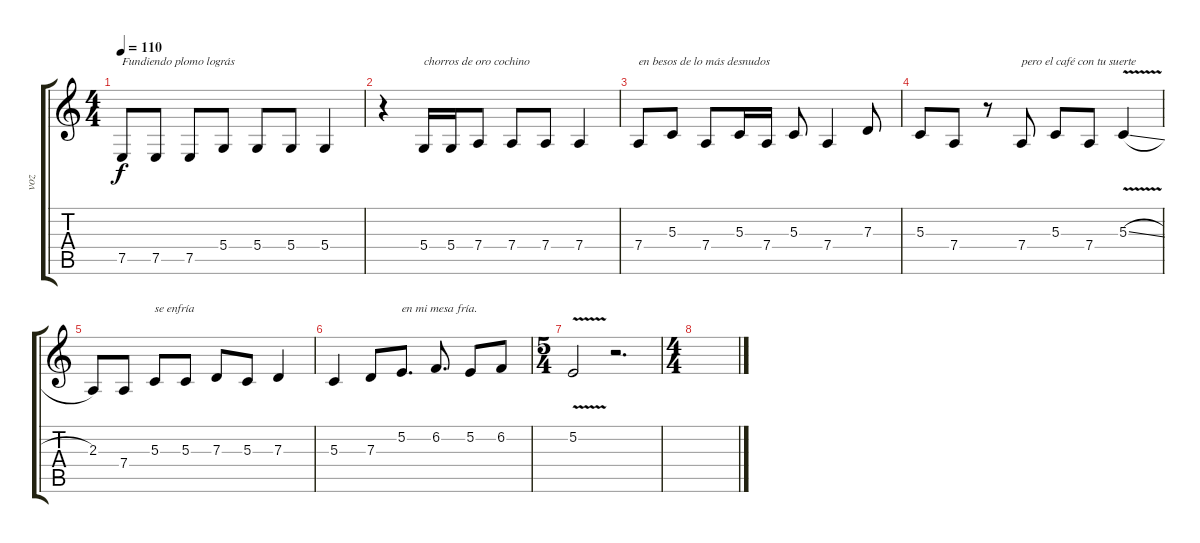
\track ("voz" "voz") {instrument altosax}
\staff {score tabs}
\tuning (E4 B3 G3 D3 A2 E2) {hide}
\ts (4 4)
\tempo 110
\clef g2
\ks c
7.5.8{txt "Fundiendo plomo lográs" dy f} 7.5.8 7.5.8 5.4.8 5.4.8 5.4.8 5.4.4 |
r.4 5.4.16{txt "chorros de oro cochino"} 5.4.16 7.4.8 7.4.8 7.4.8 7.4.4 |
7.4.8{txt "en besos de lo más desnudos"} 5.3.8 7.4.8 5.3.16 7.4.16 5.3.8 7.4.4 7.3.8 |
5.3.8 7.4.8 r.8 7.4.8{txt "pero el café con tu suerte"} 5.3.8 7.4.8 5.3{v sl}.4 |
2.3.8 7.4.8 5.3.8{txt "se enfría "} 5.3.8 7.3.8 5.3.8 7.3.4 |
5.3.4 7.3.8 5.2.8{d txt "en mi mesa fría. "} 6.2.8{d} 5.2.8 6.2.8 |
\ts (5 4)
5.2{v}.2 r.2{d} |
\ts (4 4)
